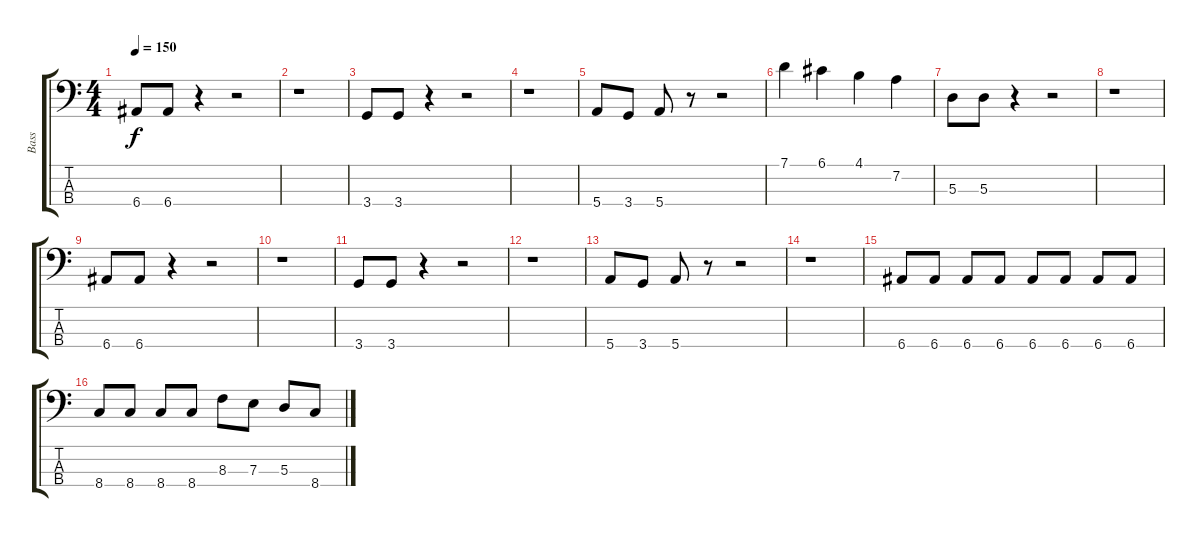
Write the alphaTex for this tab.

\track ("Bass" "Bass") {instrument slapbass1}
\staff {score tabs}
\tuning (G2 D2 A1 E1) {hide}
\ts (4 4)
\tempo 150
\clef f4
\ks c
6.4.8{dy f} 6.4.8 r.4 r.2 |
r.1 |
3.4.8 3.4.8 r.4 r.2 |
r.1 |
5.4.8 3.4.8 5.4.8 r.8 r.2 |
7.1.4 6.1.4 4.1.4 7.2.4 |
5.3.8 5.3.8 r.4 r.2 |
r.1 |
6.4.8 6.4.8 r.4 r.2 |
r.1 |
3.4.8 3.4.8 r.4 r.2 |
r.1 |
5.4.8 3.4.8 5.4.8 r.8 r.2 |
r.1 |
6.4.8 6.4.8 6.4.8 6.4.8 6.4.8 6.4.8 6.4.8 6.4.8 |
8.4.8 8.4.8 8.4.8 8.4.8 8.3.8 7.3.8 5.3.8 8.4.8
